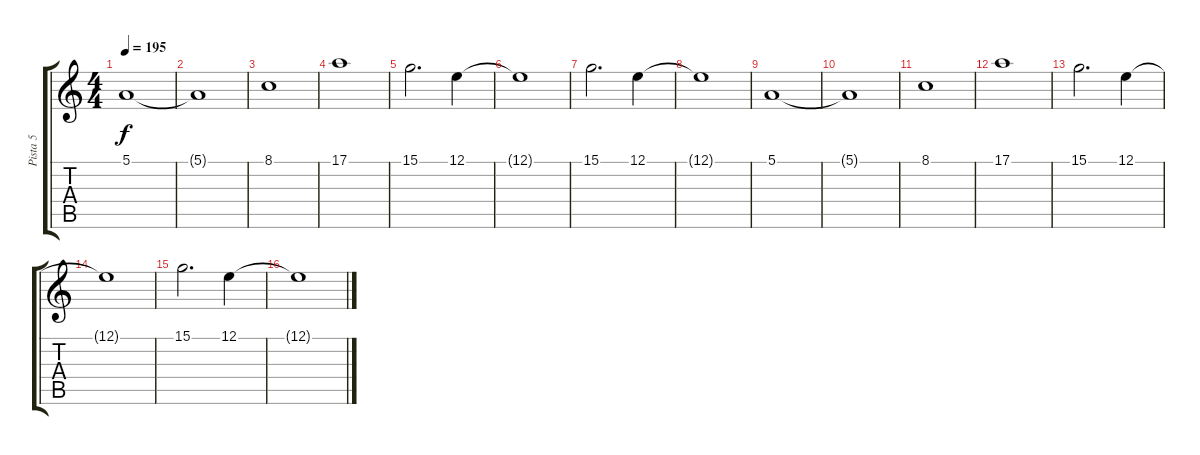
\track ("Pista 5" "Pista 5") {instrument electricpiano1}
\staff {score tabs}
\tuning (E4 B3 G3 D3 A2 E2) {hide}
\ts (4 4)
\tempo 195
\clef g2
\ks c
5.1.1{dy f} |
5.1{t}.1 |
8.1.1 |
17.1.1 |
15.1.2{d} 12.1.4 |
12.1{t}.1 |
15.1.2{d} 12.1.4 |
12.1{t}.1 |
5.1.1 |
5.1{t}.1 |
8.1.1 |
17.1.1 |
15.1.2{d} 12.1.4 |
12.1{t}.1 |
15.1.2{d} 12.1.4 |
12.1{t}.1
